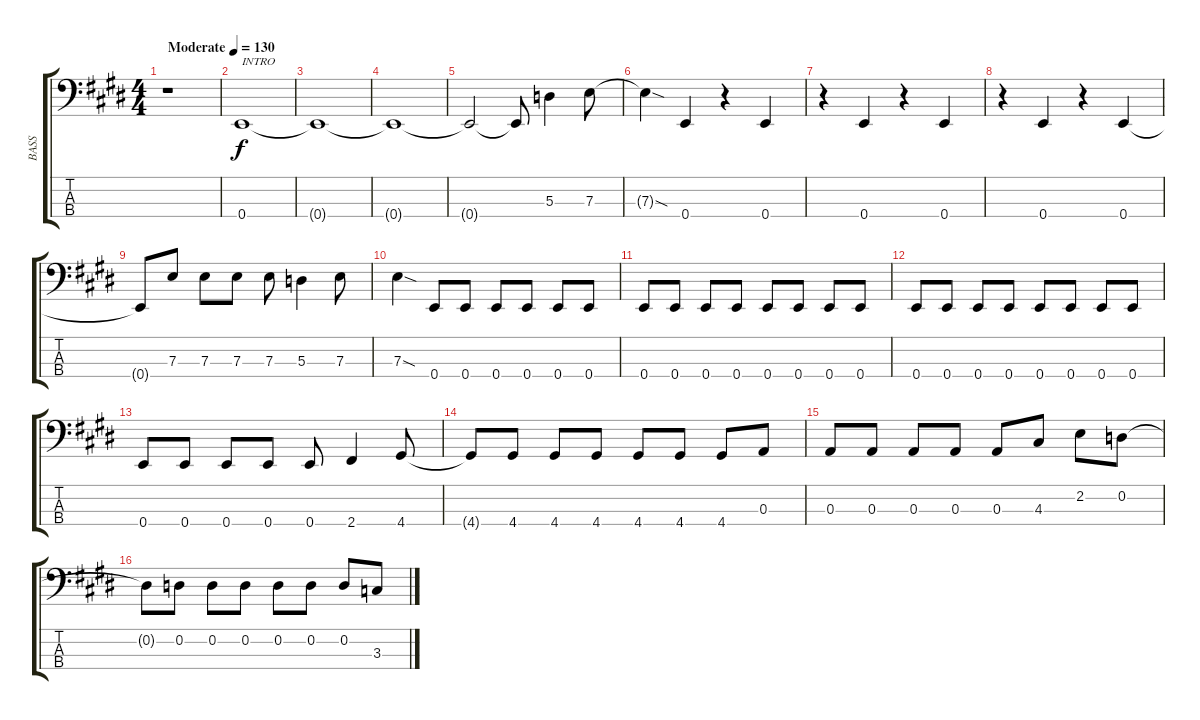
\track ("BASS" "BASS") {instrument electricbassfinger}
\staff {score tabs}
\tuning (G2 D2 A1 E1) {hide}
\ts (4 4)
\tempo (130 "Moderate")
\clef f4
\ks e
r.1{dy f instrument electricbassfinger} |
0.4.1{txt "INTRO"} |
0.4{t}.1 |
0.4{t}.1 |
0.4{t}.2 0.4{t}.8 5.3.4 7.3.8 |
7.3{sod t}.4 0.4.4 r.4 0.4.4 |
r.4 0.4.4 r.4 0.4.4 |
r.4 0.4.4 r.4 0.4.4 |
0.4{t}.8 7.3.8 7.3.8 7.3.8 7.3.8 5.3.4 7.3.8 |
7.3{sod}.4 0.4.8 0.4.8 0.4.8 0.4.8 0.4.8 0.4.8 |
0.4.8 0.4.8 0.4.8 0.4.8 0.4.8 0.4.8 0.4.8 0.4.8 |
0.4.8 0.4.8 0.4.8 0.4.8 0.4.8 0.4.8 0.4.8 0.4.8 |
0.4.8 0.4.8 0.4.8 0.4.8 0.4.8 2.4.4 4.4.8 |
4.4{t}.8 4.4.8 4.4.8 4.4.8 4.4.8 4.4.8 4.4.8 0.3.8 |
0.3.8 0.3.8 0.3.8 0.3.8 0.3.8 4.3.8 2.2.8 0.2.8 |
0.2{t}.8 0.2.8 0.2.8 0.2.8 0.2.8 0.2.8 0.2.8 3.3.8
